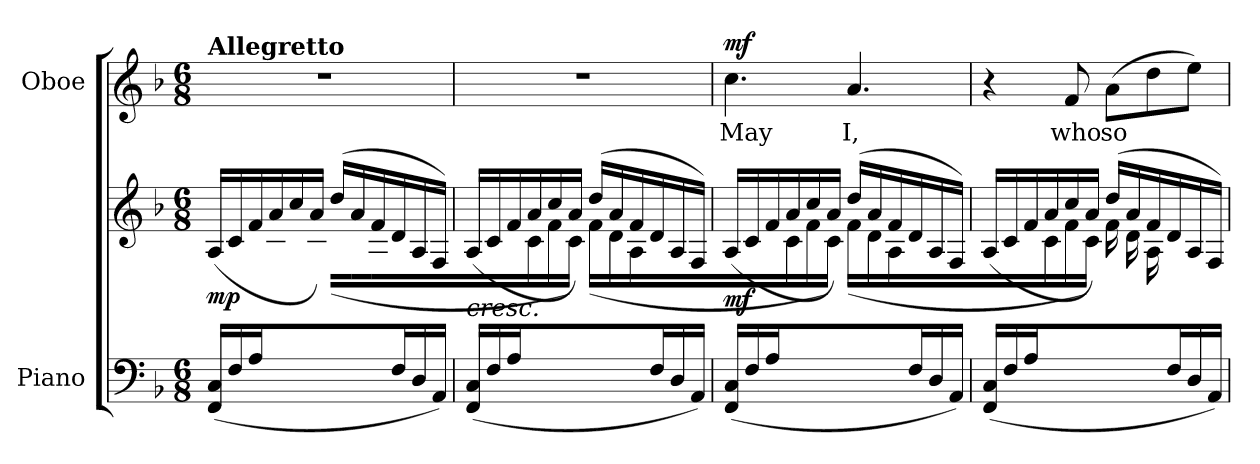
**kern	**kern	**dynam	**kern	**text	**dynam
*part2	*part2	*part2	*part1	*part1	*part1
*staff3	*staff2	*staff2/3	*staff1	*staff1	*staff1
*I"Piano	*	*	*I"Oboe	*	*
*I'Pno.	*	*	*I'Ob.	*	*
*clefF4	*clefG2	*	*clefG2	*	*
*k[b-]	*k[b-]	*	*k[b-]	*	*
*M6/8	*M6/8	*	*M6/8	*	*
=1	=1	=1	=1	=1	=1
*	*^	*	*	*	*
!	!	!	!	!LO:TX:a:B:t=Allegretto	!	!
!	!	!	!LO:DY:b	!	!	!
(<16FF/ 16C/LL	(>16A/LL	8.ryy	mp	2.r	.	.
16F/	16c/	.	.	.	.	.
16A/	16f/	.	.	.	.	.
4.ryy	16a/	16c\	.	.	.	.
.	16cc/	16f\	.	.	.	.
.	16a/JJ)	16c\JJ)	.	.	.	.
.	(>16dd/LL	(<16f\LL	.	.	.	.
.	16a/	16d\	.	.	.	.
.	16f/	16A\	.	.	.	.
16F/	16d/	8.ryy	.	.	.	.
16D/	16A/	.	.	.	.	.
16AA/JJ)	16F/JJ)	.	.	.	.	.
=2	=2	=2	=2	=2	=2	=2
!	!LO:TX:b:i:t=cresc.	!	!	!	!	!
(<16FF/ 16C/LL	(>16A/LL	8.ryy	.	2.r	.	.
16F/	16c/	.	.	.	.	.
16A/	16f/	.	.	.	.	.
4.ryy	16a/	16c\	.	.	.	.
.	16cc/	16f\	.	.	.	.
.	16a/JJ)	16c\JJ)	.	.	.	.
.	(>16dd/LL	(<16f\LL	.	.	.	.
.	16a/	16d\	.	.	.	.
.	16f/	16A\	.	.	.	.
16F/	16d/	8.ryy	.	.	.	.
16D/	16A/	.	.	.	.	.
16AA/JJ)	16F/JJ)	.	.	.	.	.
=3	=3	=3	=3	=3	=3	=3
!	!	!	!LO:DY:b	!	!LO:LY:b	!LO:DY:a
(<16FF/ 16C/LL	(>16A/LL	8.ryy	mf	4.cc\	May	mf
16F/	16c/	.	.	.	.	.
16A/	16f/	.	.	.	.	.
4.ryy	16a/	16c\	.	.	.	.
.	16cc/	16f\	.	.	.	.
.	16a/JJ)	16c\JJ)	.	.	.	.
!	!	!	!	!	!LO:LY:b	!
.	(>16dd/LL	(<16f\LL	.	4.a/	I,	.
.	16a/	16d\	.	.	.	.
.	16f/	16A\	.	.	.	.
16F/	16d/	8.ryy	.	.	.	.
16D/	16A/	.	.	.	.	.
16AA/JJ)	16F/JJ)	.	.	.	.	.
!!LO:LB:g=z
=4	=4	=4	=4	=4	=4	=4
(<16FF/ 16C/LL	(>16A/LL	8.ryy	.	4r	.	.
16F/	16c/	.	.	.	.	.
16A/	16f/	.	.	.	.	.
4.ryy	16a/	16c\	.	.	.	.
!	!	!	!	!	!LO:LY:b	!
.	16cc/	16f\	.	8f/	who	.
.	16a/JJ)	16c\JJ)	.	.	.	.
!	!	!	!	!	!LO:LY:b	!
.	(>16dd/LL	(<16f\LL	.	(8a\L	so	.
.	16a/	16d\	.	.	.	.
.	16f/	16A\	.	8dd\	.	.
16F/	16d/	8.ryy	.	.	.	.
16D/	16A/	.	.	8ee\J)	.	.
16AA/JJ)	16F/JJ)	.	.	.	.	.
*	*v	*v	*	*	*	*
=	=	=	=	=	=
*-	*-	*-	*-	*-	*-
